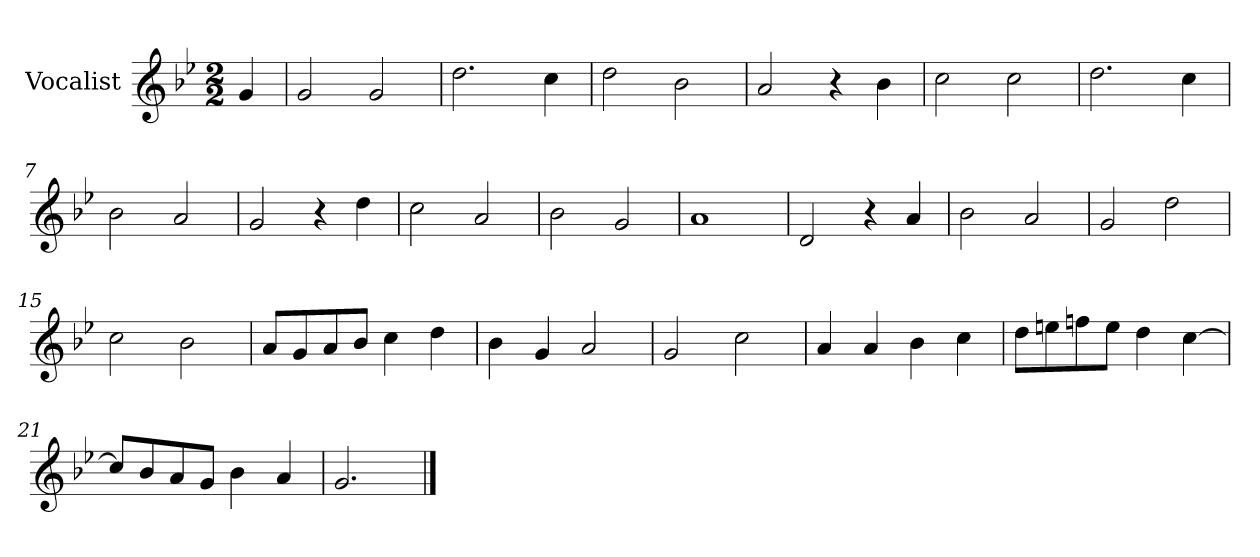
**kern
*part1
*staff1
*I"Vocalist
*k[b-e-]
*g:
*M2/2
=
4g
=1
2g
2g
=2
2.dd
4cc
=3
2dd
2b-
=4
2a
4r
4b-
=5
2cc
2cc
=6
2.dd
4cc
=7
2b-
2a
=8
2g
4r
4dd
=9
2cc
2a
=10
2b-
2g
=11
1a
=12
2d
4r
4a
=13
2b-
2a
=14
2g
2dd
=15
2cc
2b-
=16
8aL
8g
8a
8b-J
4cc
4dd
=17
4b-
4g
2a
=18
2g
2cc
=19
4a
4a
4b-
4cc
=20
8ddL
8een
8ffn
8eeJ
4dd
[4cc
=21
8ccL]
8b-
8a
8gJ
4b-
4a
=22
2.g
==
*-
